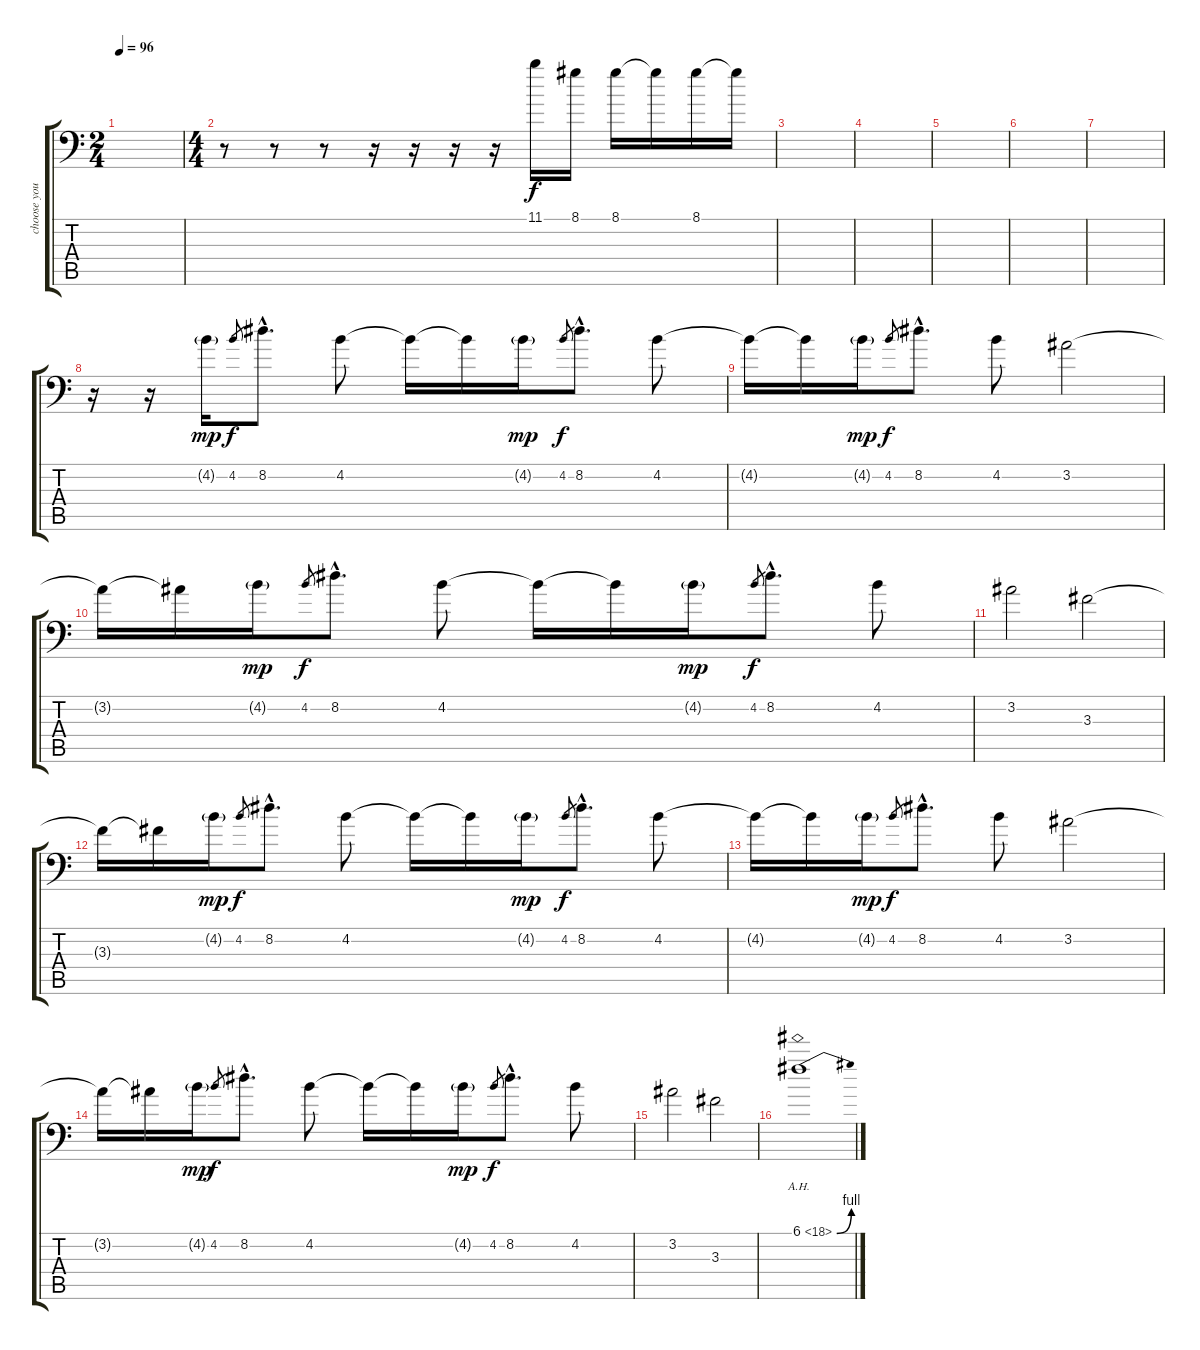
\track ("choose you tunes" "choose you") {instrument overdrivenguitar}
\staff {score tabs}
\tuning (C4 G3 Eb3 Bb2 F2 Bb1) {hide}
\ts (2 4)
\tempo 96
\clef f4
\ks c
|
\ts (4 4)
r.8{instrument shakuhachi} r.8 r.8 r.16 r.16 r.16 r.16 11.1.16 8.1.16 8.1.16 8.1{t}.16 8.1.16 8.1{t}.16 |
|
|
|
|
|
r.16 r.16 4.2{g}.16{dy mp} 4.2.8{gr dy f} 8.2{hac}.8{d} 4.2.8 4.2{t}.16 4.2{t}.16 4.2{g}.16{dy mp} 4.2.8{gr dy f} 8.2{hac}.8{d} 4.2.8 |
4.2{t}.16 4.2{t}.16 4.2{g}.16{dy mp} 4.2.8{gr dy f} 8.2{hac}.8{d} 4.2.8 3.2.2 |
3.2{t}.16 3.2{t}.16 4.2{g}.16{dy mp} 4.2.8{gr dy f} 8.2{hac}.8{d} 4.2.8 4.2{t}.16 4.2{t}.16 4.2{g}.16{dy mp} 4.2.8{gr dy f} 8.2{hac}.8{d} 4.2.8 |
3.2.2 3.3.2 |
3.3{t}.16 3.3{t}.16 4.2{g}.16{dy mp} 4.2.8{gr dy f} 8.2{hac}.8{d} 4.2.8 4.2{t}.16 4.2{t}.16 4.2{g}.16{dy mp} 4.2.8{gr dy f} 8.2{hac}.8{d} 4.2.8 |
4.2{t}.16 4.2{t}.16 4.2{g}.16{dy mp} 4.2.8{gr dy f} 8.2{hac}.8{d} 4.2.8 3.2.2 |
3.2{t}.16 3.2{t}.16 4.2{g}.16{dy mp} 4.2.8{gr dy f} 8.2{hac}.8{d} 4.2.8 4.2{t}.16 4.2{t}.16 4.2{g}.16{dy mp} 4.2.8{gr dy f} 8.2{hac}.8{d} 4.2.8 |
3.2.2 3.3.2 |
6.1{be (bend 0 0 60 4) ah 12}.1
